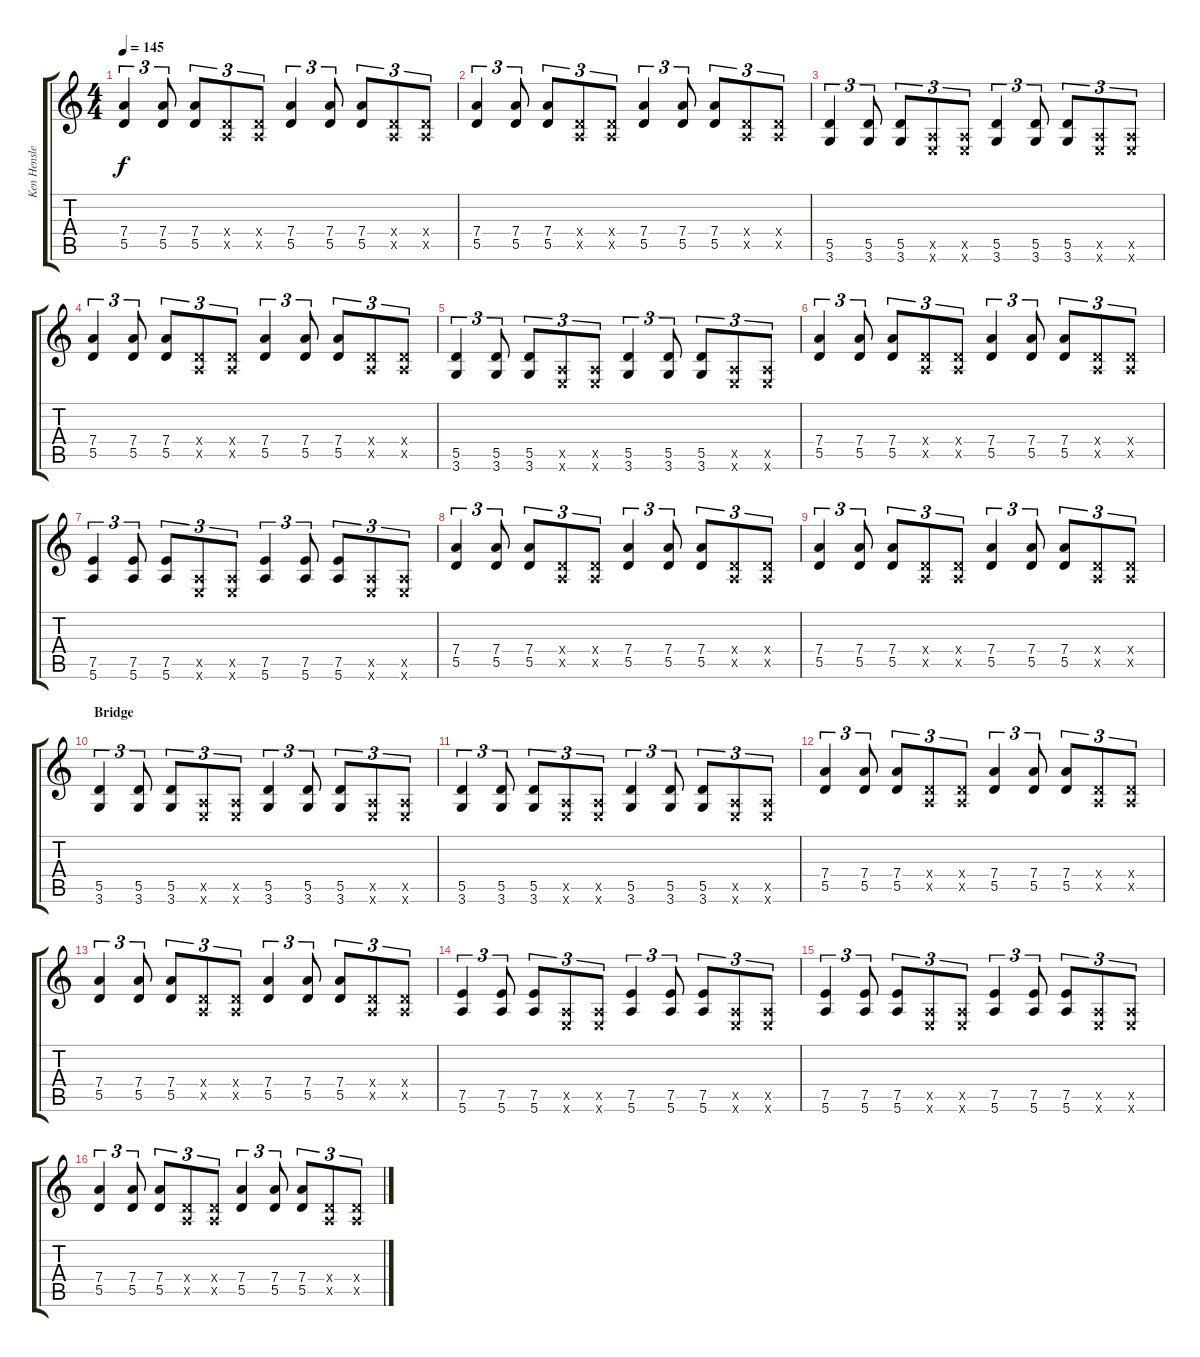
\track ("Ken Hensley" "Ken Hensle") {instrument overdrivenguitar}
\staff {score tabs}
\tuning (E4 B3 G3 D3 A2 E2) {hide}
\ts (4 4)
\tempo 145
\clef g2
\ks c
(7.4 5.5).4{tu (3 2) dy f} (7.4 5.5).8{tu (3 2)} (7.4 5.5).8{tu (3 2)} (0.4{x} 0.5{x}).8{tu (3 2)} (0.4{x} 0.5{x}).8{tu (3 2)} (7.4 5.5).4{tu (3 2)} (7.4 5.5).8{tu (3 2)} (7.4 5.5).8{tu (3 2)} (0.4{x} 0.5{x}).8{tu (3 2)} (0.4{x} 0.5{x}).8{tu (3 2)} |
(7.4 5.5).4{tu (3 2)} (7.4 5.5).8{tu (3 2)} (7.4 5.5).8{tu (3 2)} (0.4{x} 0.5{x}).8{tu (3 2)} (0.4{x} 0.5{x}).8{tu (3 2)} (7.4 5.5).4{tu (3 2)} (7.4 5.5).8{tu (3 2)} (7.4 5.5).8{tu (3 2)} (0.4{x} 0.5{x}).8{tu (3 2)} (0.4{x} 0.5{x}).8{tu (3 2)} |
(5.5 3.6).4{tu (3 2)} (5.5 3.6).8{tu (3 2)} (5.5 3.6).8{tu (3 2)} (0.5{x} 0.6{x}).8{tu (3 2)} (0.5{x} 0.6{x}).8{tu (3 2)} (5.5 3.6).4{tu (3 2)} (5.5 3.6).8{tu (3 2)} (5.5 3.6).8{tu (3 2)} (0.5{x} 0.6{x}).8{tu (3 2)} (0.5{x} 0.6{x}).8{tu (3 2)} |
(7.4 5.5).4{tu (3 2)} (7.4 5.5).8{tu (3 2)} (7.4 5.5).8{tu (3 2)} (0.4{x} 0.5{x}).8{tu (3 2)} (0.4{x} 0.5{x}).8{tu (3 2)} (7.4 5.5).4{tu (3 2)} (7.4 5.5).8{tu (3 2)} (7.4 5.5).8{tu (3 2)} (0.4{x} 0.5{x}).8{tu (3 2)} (0.4{x} 0.5{x}).8{tu (3 2)} |
(5.5 3.6).4{tu (3 2)} (5.5 3.6).8{tu (3 2)} (5.5 3.6).8{tu (3 2)} (0.5{x} 0.6{x}).8{tu (3 2)} (0.5{x} 0.6{x}).8{tu (3 2)} (5.5 3.6).4{tu (3 2)} (5.5 3.6).8{tu (3 2)} (5.5 3.6).8{tu (3 2)} (0.5{x} 0.6{x}).8{tu (3 2)} (0.5{x} 0.6{x}).8{tu (3 2)} |
(7.4 5.5).4{tu (3 2)} (7.4 5.5).8{tu (3 2)} (7.4 5.5).8{tu (3 2)} (0.4{x} 0.5{x}).8{tu (3 2)} (0.4{x} 0.5{x}).8{tu (3 2)} (7.4 5.5).4{tu (3 2)} (7.4 5.5).8{tu (3 2)} (7.4 5.5).8{tu (3 2)} (0.4{x} 0.5{x}).8{tu (3 2)} (0.4{x} 0.5{x}).8{tu (3 2)} |
(7.5 5.6).4{tu (3 2)} (7.5 5.6).8{tu (3 2)} (7.5 5.6).8{tu (3 2)} (0.5{x} 0.6{x}).8{tu (3 2)} (0.5{x} 0.6{x}).8{tu (3 2)} (7.5 5.6).4{tu (3 2)} (7.5 5.6).8{tu (3 2)} (7.5 5.6).8{tu (3 2)} (0.5{x} 0.6{x}).8{tu (3 2)} (0.5{x} 0.6{x}).8{tu (3 2)} |
(7.4 5.5).4{tu (3 2)} (7.4 5.5).8{tu (3 2)} (7.4 5.5).8{tu (3 2)} (0.4{x} 0.5{x}).8{tu (3 2)} (0.4{x} 0.5{x}).8{tu (3 2)} (7.4 5.5).4{tu (3 2)} (7.4 5.5).8{tu (3 2)} (7.4 5.5).8{tu (3 2)} (0.4{x} 0.5{x}).8{tu (3 2)} (0.4{x} 0.5{x}).8{tu (3 2)} |
(7.4 5.5).4{tu (3 2)} (7.4 5.5).8{tu (3 2)} (7.4 5.5).8{tu (3 2)} (0.4{x} 0.5{x}).8{tu (3 2)} (0.4{x} 0.5{x}).8{tu (3 2)} (7.4 5.5).4{tu (3 2)} (7.4 5.5).8{tu (3 2)} (7.4 5.5).8{tu (3 2)} (0.4{x} 0.5{x}).8{tu (3 2)} (0.4{x} 0.5{x}).8{tu (3 2)} |
\section ("" "Bridge")
(5.5 3.6).4{tu (3 2)} (5.5 3.6).8{tu (3 2)} (5.5 3.6).8{tu (3 2)} (0.5{x} 0.6{x}).8{tu (3 2)} (0.5{x} 0.6{x}).8{tu (3 2)} (5.5 3.6).4{tu (3 2)} (5.5 3.6).8{tu (3 2)} (5.5 3.6).8{tu (3 2)} (0.5{x} 0.6{x}).8{tu (3 2)} (0.5{x} 0.6{x}).8{tu (3 2)} |
(5.5 3.6).4{tu (3 2)} (5.5 3.6).8{tu (3 2)} (5.5 3.6).8{tu (3 2)} (0.5{x} 0.6{x}).8{tu (3 2)} (0.5{x} 0.6{x}).8{tu (3 2)} (5.5 3.6).4{tu (3 2)} (5.5 3.6).8{tu (3 2)} (5.5 3.6).8{tu (3 2)} (0.5{x} 0.6{x}).8{tu (3 2)} (0.5{x} 0.6{x}).8{tu (3 2)} |
(7.4 5.5).4{tu (3 2)} (7.4 5.5).8{tu (3 2)} (7.4 5.5).8{tu (3 2)} (0.4{x} 0.5{x}).8{tu (3 2)} (0.4{x} 0.5{x}).8{tu (3 2)} (7.4 5.5).4{tu (3 2)} (7.4 5.5).8{tu (3 2)} (7.4 5.5).8{tu (3 2)} (0.4{x} 0.5{x}).8{tu (3 2)} (0.4{x} 0.5{x}).8{tu (3 2)} |
(7.4 5.5).4{tu (3 2)} (7.4 5.5).8{tu (3 2)} (7.4 5.5).8{tu (3 2)} (0.4{x} 0.5{x}).8{tu (3 2)} (0.4{x} 0.5{x}).8{tu (3 2)} (7.4 5.5).4{tu (3 2)} (7.4 5.5).8{tu (3 2)} (7.4 5.5).8{tu (3 2)} (0.4{x} 0.5{x}).8{tu (3 2)} (0.4{x} 0.5{x}).8{tu (3 2)} |
(7.5 5.6).4{tu (3 2)} (7.5 5.6).8{tu (3 2)} (7.5 5.6).8{tu (3 2)} (0.5{x} 0.6{x}).8{tu (3 2)} (0.5{x} 0.6{x}).8{tu (3 2)} (7.5 5.6).4{tu (3 2)} (7.5 5.6).8{tu (3 2)} (7.5 5.6).8{tu (3 2)} (0.5{x} 0.6{x}).8{tu (3 2)} (0.5{x} 0.6{x}).8{tu (3 2)} |
(7.5 5.6).4{tu (3 2)} (7.5 5.6).8{tu (3 2)} (7.5 5.6).8{tu (3 2)} (0.5{x} 0.6{x}).8{tu (3 2)} (0.5{x} 0.6{x}).8{tu (3 2)} (7.5 5.6).4{tu (3 2)} (7.5 5.6).8{tu (3 2)} (7.5 5.6).8{tu (3 2)} (0.5{x} 0.6{x}).8{tu (3 2)} (0.5{x} 0.6{x}).8{tu (3 2)} |
(7.4 5.5).4{tu (3 2)} (7.4 5.5).8{tu (3 2)} (7.4 5.5).8{tu (3 2)} (0.4{x} 0.5{x}).8{tu (3 2)} (0.4{x} 0.5{x}).8{tu (3 2)} (7.4 5.5).4{tu (3 2)} (7.4 5.5).8{tu (3 2)} (7.4 5.5).8{tu (3 2)} (0.4{x} 0.5{x}).8{tu (3 2)} (0.4{x} 0.5{x}).8{tu (3 2)}
